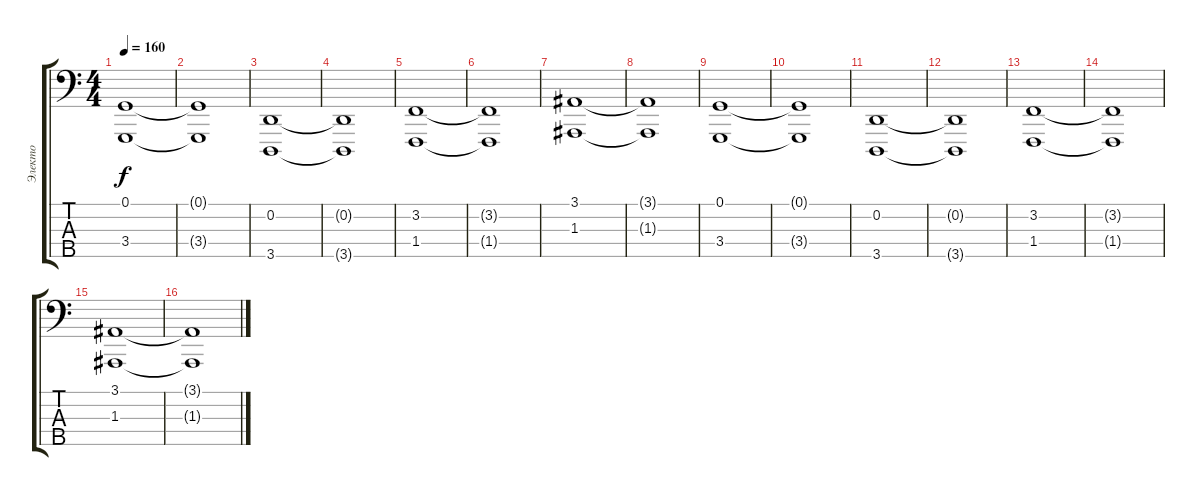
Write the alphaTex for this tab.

\track ("Электо" "Электо") {instrument synthstrings2}
\staff {score tabs}
\tuning (G2 D2 A1 E1 B0) {hide}
\ts (4 4)
\tempo 160
\clef f4
\ks c
(0.1 3.4).1{dy f} |
(0.1{t} 3.4{t}).1 |
(0.2 3.5).1 |
(0.2{t} 3.5{t}).1 |
(3.2 1.4).1 |
(3.2{t} 1.4{t}).1 |
(3.1 1.3).1 |
(3.1{t} 1.3{t}).1 |
(0.1 3.4).1 |
(0.1{t} 3.4{t}).1 |
(0.2 3.5).1 |
(0.2{t} 3.5{t}).1 |
(3.2 1.4).1 |
(3.2{t} 1.4{t}).1 |
(3.1 1.3).1 |
(3.1{t} 1.3{t}).1
